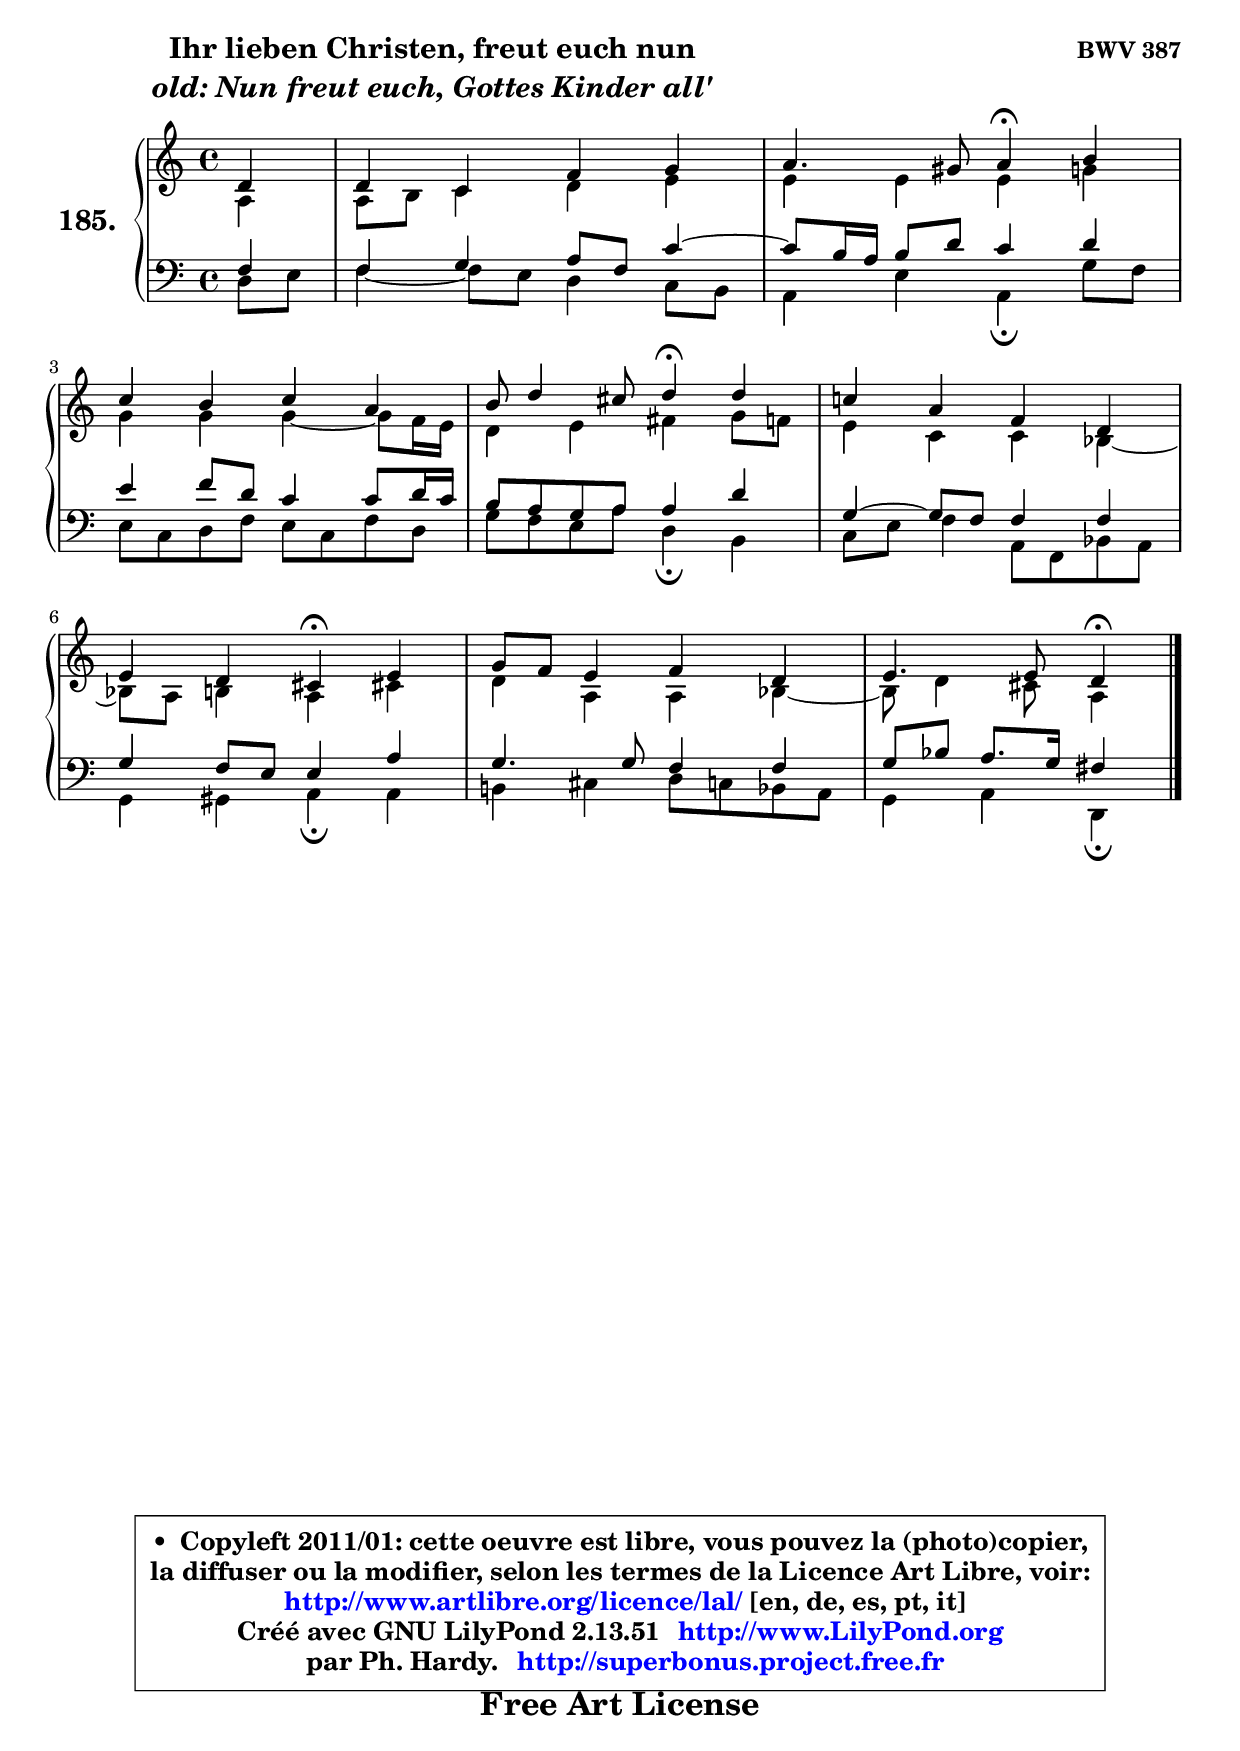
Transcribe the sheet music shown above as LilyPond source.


\version "2.13.51"

    \paper {
%	system-system-spacing #'padding = #0.1
%	score-system-spacing #'padding = #0.1
%	ragged-bottom = ##f
%	ragged-last-bottom = ##f
	}

    \header {
      opus = \markup { \bold "BWV 387" }
      piece = \markup { \hspace #9 \fontsize #2 \bold \column \center-align { \line { "Ihr lieben Christen, freut euch nun" }
                     \line { \italic "old: Nun freut euch, Gottes Kinder all'" }
                 } }
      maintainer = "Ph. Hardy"
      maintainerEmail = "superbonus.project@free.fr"
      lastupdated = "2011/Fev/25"
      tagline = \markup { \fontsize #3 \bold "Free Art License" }
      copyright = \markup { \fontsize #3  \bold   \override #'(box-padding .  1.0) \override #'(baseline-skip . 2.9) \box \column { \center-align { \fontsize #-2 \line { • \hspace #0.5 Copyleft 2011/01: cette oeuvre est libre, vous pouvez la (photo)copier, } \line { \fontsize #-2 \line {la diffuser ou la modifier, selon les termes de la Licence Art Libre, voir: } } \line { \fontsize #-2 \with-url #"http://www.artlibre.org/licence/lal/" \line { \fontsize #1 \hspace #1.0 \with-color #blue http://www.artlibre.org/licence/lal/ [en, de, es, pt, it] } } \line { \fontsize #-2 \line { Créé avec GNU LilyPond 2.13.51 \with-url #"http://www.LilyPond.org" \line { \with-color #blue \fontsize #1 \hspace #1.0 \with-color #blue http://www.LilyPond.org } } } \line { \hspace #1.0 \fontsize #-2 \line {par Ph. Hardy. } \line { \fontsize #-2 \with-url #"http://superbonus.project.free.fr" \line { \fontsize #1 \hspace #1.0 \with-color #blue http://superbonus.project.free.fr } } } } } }

	  }

  guidemidi = {
        r4 |
        R1 |
        r2 \tempo 4 = 30 r4 \tempo 4 = 78 r4 |
        R1 |
        r2 \tempo 4 = 30 r4 \tempo 4 = 78 r4 |
        R1 |
        r2 \tempo 4 = 30 r4 \tempo 4 = 78 r4 |
        R1 |
        r2 \tempo 4 = 30 r4 
	}

  upper = {
	\time 4/4
        \key d \dorian  % c \major
	\clef treble
	\partial 4
	\voiceOne
	<< { 
	% SOPRANO
	\set Voice.midiInstrument = "acoustic grand"
	\relative c' {
        d4 |
        d4 c f g |
        a4. gis8 a4\fermata b |
\break
        c4 b c a |
        b8 d4 cis8 d4\fermata d |
        c!4 a f d |
\break
        e4 d cis\fermata e |
        g8 f e4 f d |
        e4. e8 d4\fermata
        \bar "|."
	} % fin de relative
	}

	\context Voice="1" { \voiceTwo 
	% ALTO
	\set Voice.midiInstrument = "acoustic grand"
	\relative c' {
        a4 |
        a8 b c4 d e |
        e4 e e g |
        g4 g g4 ~ g8 f16 e |
        d4 e fis g8 f |
        e4 c c bes4 ~ |
        bes8 a b4 a cis! |
        d4 a a bes4 ~ |
        bes8 d4 cis8 a4
        \bar "|."
	} % fin de relative
	\oneVoice
	} >>
	}

    lower = {
	\time 4/4
	\key d \dorian  % c \major
	\clef bass
	\partial 4
	\voiceOne
	<< { 
	% TENOR
	\set Voice.midiInstrument = "acoustic grand"
	\relative c {
        f4 |
        f4 g a8 f c'4 ~ |
	c8 b16 a b8 d c4 d |
        e4 f8 d c4 c8 d16 c |
        b8 a g a a4 d |
        g,4 ~ g8 f f4 f |
        g4 f8 e e4 a |
        g4. g8 f4 f |
        g8 bes a8. g16 fis4
        \bar "|."
	} % fin de relative
	}
	\context Voice="1" { \voiceTwo 
	% BASS
	\set Voice.midiInstrument = "acoustic grand"
	\relative c {
        d8 e |
        f4 ~ f8 e d4 c8 b |
        a4 e' a,\fermata g'8 f |
        e8 c d f e c f d |
        g8 f e a d,4\fermata b |
        c8 e f4 a,8 f bes a |
        g4 gis a\fermata a |
        b!4 cis d8 c bes a |
        g4 a d,\fermata
        \bar "|."
	} % fin de relative
	\oneVoice
	} >>
	}


    \score { 

	\new PianoStaff <<
	\set PianoStaff.instrumentName = \markup { \bold \huge "185." }
	\new Staff = "upper" \upper
	\new Staff = "lower" \lower
	>>

    \layout {
%	ragged-last = ##f
	   }

         } % fin de score

  \score {
    \unfoldRepeats { << \guidemidi \upper \lower >> }
    \midi {
    \context {
     \Staff
      \remove "Staff_performer"
               }

     \context {
      \Voice
       \consists "Staff_performer"
                }

     \context { 
      \Score
      tempoWholesPerMinute = #(ly:make-moment 78 4)
		}
	    }
	}

